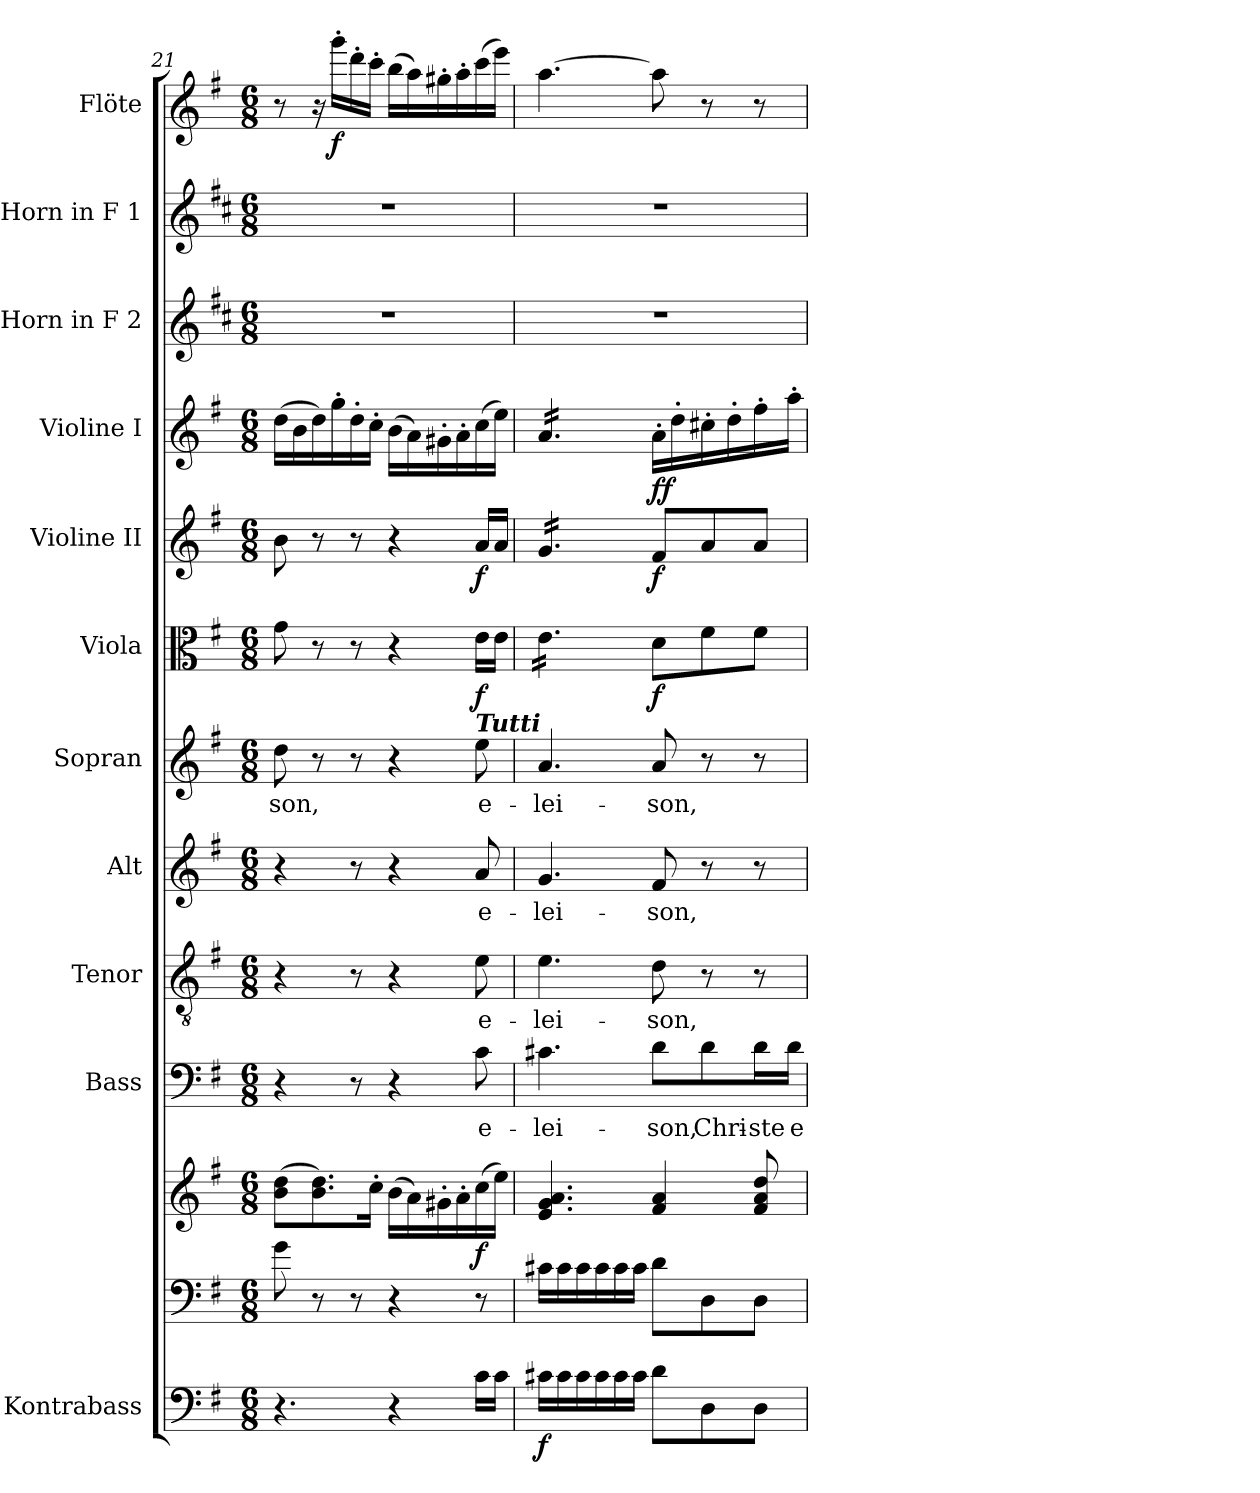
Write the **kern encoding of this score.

**kern	**dynam	**kern	**kern	**dynam	**kern	**text	**kern	**text	**kern	**text	**kern	**text	**kern	**dynam	**kern	**dynam	**kern	**dynam	**kern	**kern	**kern	**dynam
*part12	*part12	*part11	*part11	*part11	*part10	*part10	*part9	*part9	*part8	*part8	*part7	*part7	*part6	*part6	*part5	*part5	*part4	*part4	*part3	*part2	*part1	*part1
*staff13	*staff13	*staff12	*staff11	*staff11/12	*staff10	*staff10	*staff9	*staff9	*staff8	*staff8	*staff7	*staff7	*staff6	*staff6	*staff5	*staff5	*staff4	*staff4	*staff3	*staff2	*staff1	*staff1
*I"Kontrabass	*	*	*	*	*I"Bass	*	*I"Tenor	*	*I"Alt	*	*I"Sopran	*	*I"Viola	*	*I"Violine II	*	*I"Violine I	*	*I"Horn in F 2	*I"Horn in F 1	*I"Flöte	*
*I'Kb.	*	*	*	*	*I'B.	*	*I'T.	*	*I'A.	*	*I'S.	*	*I'Vla.	*	*I'Vl. II	*	*I'Vl. I	*	*	*	*I'Fl.	*
!!LO:PB:g=z
*clefF4	*	*clefF4	*clefG2	*	*clefF4	*	*clefGv2	*	*clefG2	*	*clefG2	*	*clefC3	*	*clefG2	*	*clefG2	*	*clefG2	*clefG2	*clefG2	*
*ITrd7c12	*	*	*	*	*	*	*	*	*	*	*	*	*	*	*	*	*	*	*ITrd4c7	*ITrd4c7	*	*
*k[f#]	*	*k[f#]	*k[f#]	*	*k[f#]	*	*k[f#]	*	*k[f#]	*	*k[f#]	*	*k[f#]	*	*k[f#]	*	*k[f#]	*	*k[f#]	*k[f#]	*k[f#]	*
*G:	*	*G:	*G:	*	*G:	*	*G:	*	*G:	*	*G:	*	*G:	*	*G:	*	*G:	*	*G:	*G:	*G:	*
*M6/8	*	*M6/8	*M6/8	*	*M6/8	*	*M6/8	*	*M6/8	*	*M6/8	*	*M6/8	*	*M6/8	*	*M6/8	*	*M6/8	*M6/8	*M6/8	*
=21	=21	=21	=21	=21	=21	=21	=21	=21	=21	=21	=21	=21	=21	=21	=21	=21	=21	=21	=21	=21	=21	=21
!	!	!	!	!	!	!	!	!	!	!	!	!LO:LY:b	!	!	!	!	!	!	!	!	!	!
4.r	.	8g\	(>8b\ 8dd\L	.	4r	.	4r	.	4r	.	8dd\	-son,	8g\	.	8b\	.	(>16dd\LL	.	2.r	2.r	8r	.
.	.	.	.	.	.	.	.	.	.	.	.	.	.	.	.	.	16b\	.	.	.	.	.
.	.	8r	8.b\ 8.dd\)	.	.	.	.	.	.	.	8r	.	8r	.	8r	.	16dd\)	.	.	.	16r	.
!	!	!	!	!	!	!	!	!	!	!	!	!	!	!	!	!	!	!	!	!	!	!LO:DY:b
.	.	.	.	.	.	.	.	.	.	.	.	.	.	.	.	.	16gg'>\	.	.	.	16ggg'>\LL	f
.	.	8r	.	.	8r	.	8r	.	8r	.	8r	.	8r	.	8r	.	16dd'>\	.	.	.	16ddd'>\	.
.	.	.	16cc'>\Jk	.	.	.	.	.	.	.	.	.	.	.	.	.	16cc'>\JJ	.	.	.	16ccc'>\JJ	.
4r	.	4r	(>16b\LL	.	4r	.	4r	.	4r	.	4r	.	4r	.	4r	.	(>16b\LL	.	.	.	(>16bb\LL	.
.	.	.	16a\)	.	.	.	.	.	.	.	.	.	.	.	.	.	16a\)	.	.	.	16aa\)	.
.	.	.	16g#X'>\	.	.	.	.	.	.	.	.	.	.	.	.	.	16g#X'>\	.	.	.	16gg#X'>\	.
.	.	.	16a'>\	.	.	.	.	.	.	.	.	.	.	.	.	.	16a'>\	.	.	.	16aa'>\	.
!	!	!	!	!	!	!	!	!	!	!	!LO:TX:a:Bi:t=Tutti	!	!	!	!	!	!	!	!	!	!	!
!	!	!	!	!LO:DY:b	!	!LO:LY:b	!	!LO:LY:b	!	!LO:LY:b	!	!LO:LY:b	!	!LO:DY:b	!	!LO:DY:b	!	!	!	!	!	!
16C\LL	.	8r	(>16cc\	f	8c\	e-	8e\	e-	8a/	e-	8ee\	e-	16e\LL	f	16a/LL	f	(>16cc\	.	.	.	(>16ccc\	.
16C\JJ	.	.	16ee\JJ)	.	.	.	.	.	.	.	.	.	16e\JJ	.	16a/JJ	.	16ee\JJ)	.	.	.	16eee\JJ)	.
=22	=22	=22	=22	=22	=22	=22	=22	=22	=22	=22	=22	=22	=22	=22	=22	=22	=22	=22	=22	=22	=22	=22
!	!LO:DY:b	!	!	!	!	!LO:LY:b	!	!LO:LY:b	!	!LO:LY:b	!	!LO:LY:b	!	!	!	!	!	!	!	!	!	!
*	*	*	*	*	*	*	*	*	*	*	*	*	*tremolo	*	*	*	*	*	*	*	*	*
*	*	*	*	*	*	*	*	*	*	*	*	*	*	*	*tremolo	*	*	*	*	*	*	*
*	*	*	*	*	*	*	*	*	*	*	*	*	*	*	*	*	*tremolo	*	*	*	*	*
16C#X\LL	f	16c#X\LL	4.e/ 4.g/ 4.a/	.	4.c#X\	-lei-	4.e\	-lei-	4.g/	-lei-	4.a/	-lei-	16e\LL	.	16g/LL	.	16a/LL	.	2.r	2.r	[4.aa\	.
16C#\	.	16c#\	.	.	.	.	.	.	.	.	.	.	16e\	.	16g/	.	16a/	.	.	.	.	.
16C#\	.	16c#\	.	.	.	.	.	.	.	.	.	.	16e\	.	16g/	.	16a/	.	.	.	.	.
16C#\	.	16c#\	.	.	.	.	.	.	.	.	.	.	16e\	.	16g/	.	16a/	.	.	.	.	.
16C#\	.	16c#\	.	.	.	.	.	.	.	.	.	.	16e\	.	16g/	.	16a/	.	.	.	.	.
16C#\JJ	.	16c#\JJ	.	.	.	.	.	.	.	.	.	.	16e\JJ	.	16g/JJ	.	16a/JJ	.	.	.	.	.
*	*	*	*	*	*	*	*	*	*	*	*	*	*	*	*	*	*Xtremolo	*	*	*	*	*
*	*	*	*	*	*	*	*	*	*	*	*	*	*	*	*Xtremolo	*	*	*	*	*	*	*
*	*	*	*	*	*	*	*	*	*	*	*	*	*Xtremolo	*	*	*	*	*	*	*	*	*
!	!	!	!	!	!	!LO:LY:b	!	!LO:LY:b	!	!LO:LY:b	!	!LO:LY:b	!	!LO:DY:b	!	!LO:DY:b	!	!LO:DY:b	!	!	!	!
8D\L	.	8d\L	4f#/ 4a/	.	8d\L	-son,	8d\	-son,	8f#/	-son,	8a/	-son,	8d\L	f	8f#/L	f	16a'>\LL	ff	.	.	8aa\]	.
.	.	.	.	.	.	.	.	.	.	.	.	.	.	.	.	.	16dd'>\	.	.	.	.	.
!	!	!	!	!	!	!LO:LY:b	!	!	!	!	!	!	!	!	!	!	!	!	!	!	!	!
8DD\	.	8D\	.	.	8d\	Chri-	8r	.	8r	.	8r	.	8f#\	.	8a/	.	16cc#X'>\	.	.	.	8r	.
.	.	.	.	.	.	.	.	.	.	.	.	.	.	.	.	.	16dd'>\	.	.	.	.	.
!	!	!	!	!	!	!LO:LY:b	!	!	!	!	!	!	!	!	!	!	!	!	!	!	!	!
8DD\J	.	8D\J	8f#/ 8a/ 8dd/	.	16d\L	-ste	8r	.	8r	.	8r	.	8f#\J	.	8a/J	.	16ff#'>\	.	.	.	8r	.
!	!	!	!	!	!	!LO:LY:b	!	!	!	!	!	!	!	!	!	!	!	!	!	!	!	!
.	.	.	.	.	16d\JJ	e-	.	.	.	.	.	.	.	.	.	.	16aa'>\JJ	.	.	.	.	.
=	=	=	=	=	=	=	=	=	=	=	=	=	=	=	=	=	=	=	=	=	=	=
*-	*-	*-	*-	*-	*-	*-	*-	*-	*-	*-	*-	*-	*-	*-	*-	*-	*-	*-	*-	*-	*-	*-
